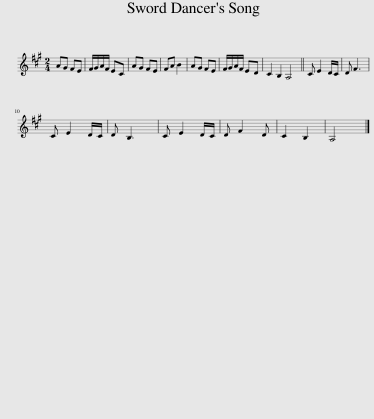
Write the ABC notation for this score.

X:1
L:1/8
M:2/4
I:linebreak $
K:A
V:1 treble
V:1
 AG FE | F/G/A/F/ EC | AG FE | FA B2 | AG FE | %5
 F/G/A/F/ ED | C2 B,2 A,4 || C E2 D/C/ | D F3 |$ C E2 D/C/ | %10
 D B,3 | C E2 D/C/ | D F2 D | C2 B,2 | A,4 |] %15
